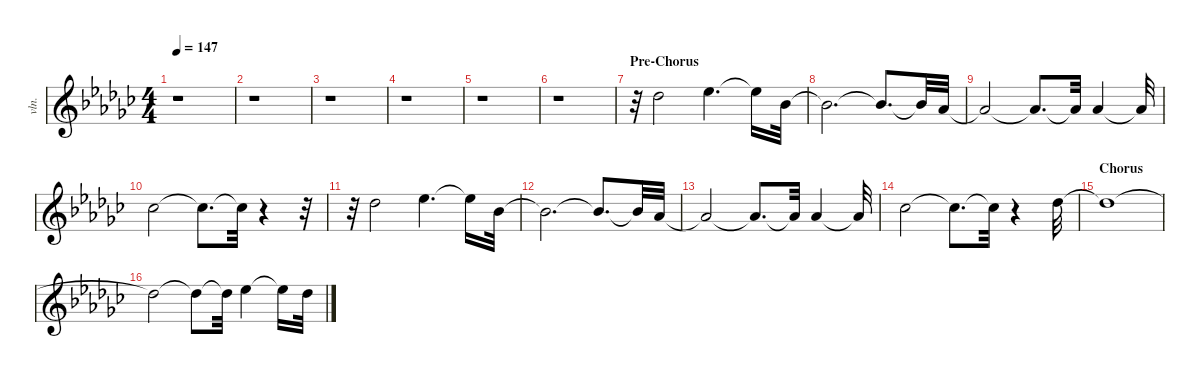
\defaultSystemsLayout 4
\hideDynamics
\bracketExtendMode nobrackets
\otherSystemsTrackNameOrientation horizontal
\track ("Keyboards" "vln.") {instrument stringensemble1}
\staff {score}
\tuning (Eb4 Bb3 Gb3 Db3 Ab2 Eb2)
\ts (4 4)
\tempo 147
\clef g2
\ks ebminor
r.1{dy f beam Down} |
r.1{beam Down} |
r.1{beam Down} |
r.1{beam Down} |
r.1{beam Down} |
r.1{beam Down} |
\section ("" "Pre-Chorus")
r.32{beam Down} 10.1{acc b}.2{dy fff beam Down} 12.1{acc b}.4{d beam Down} 12.1{t acc b}.16{dy f beam Down} 12.2{acc b}.32{dy fff beam Down} |
12.2{t acc b}.2{d dy f beam Down} 12.2{t acc b}.8{d beam Up} 12.2{t acc b}.32{beam Up} 5.1{acc b}.32{dy fff beam Up} |
5.1{t acc b}.2{dy f beam Up} 5.1{t acc b}.8{d beam Up} 5.1{t acc b}.32{beam Up} 5.1{acc b}.4{dy fff beam Up} 5.1{t acc b}.32{dy f beam Up} |
8.1{acc b}.2{dy fff beam Down} 8.1{t acc b}.8{d dy f beam Down} 8.1{t acc b}.32{beam Down} r.4{beam Up} r.32{beam Up} |
r.32{beam Down} 10.1{acc b}.2{dy fff beam Down} 12.1{acc b}.4{d beam Down} 12.1{t acc b}.16{dy f beam Down} 12.2{acc b}.32{dy fff beam Down} |
12.2{t acc b}.2{d dy f beam Down} 12.2{t acc b}.8{d beam Up} 12.2{t acc b}.32{beam Up} 5.1{acc b}.32{dy fff beam Up} |
5.1{t acc b}.2{dy f beam Up} 5.1{t acc b}.8{d beam Up} 5.1{t acc b}.32{beam Up} 5.1{acc b}.4{dy fff beam Up} 5.1{t acc b}.32{dy f beam Up} |
8.1{acc b}.2{dy fff beam Down} 8.1{t acc b}.8{d dy f beam Down} 8.1{t acc b}.32{beam Down} r.4{beam Up} 10.1{acc b}.32{dy fff beam Down} |
\section ("" "Chorus")
10.1{t acc b}.1{dy f beam Down} |
10.1{t acc b}.2{beam Down} 10.1{t acc b}.8{beam Down} 10.1{t acc b}.32{beam Down} 12.1{acc b}.4{dy fff beam Down} 12.1{t acc b}.16{dy f beam Down} 10.1{acc b}.32{dy fff beam Down}
